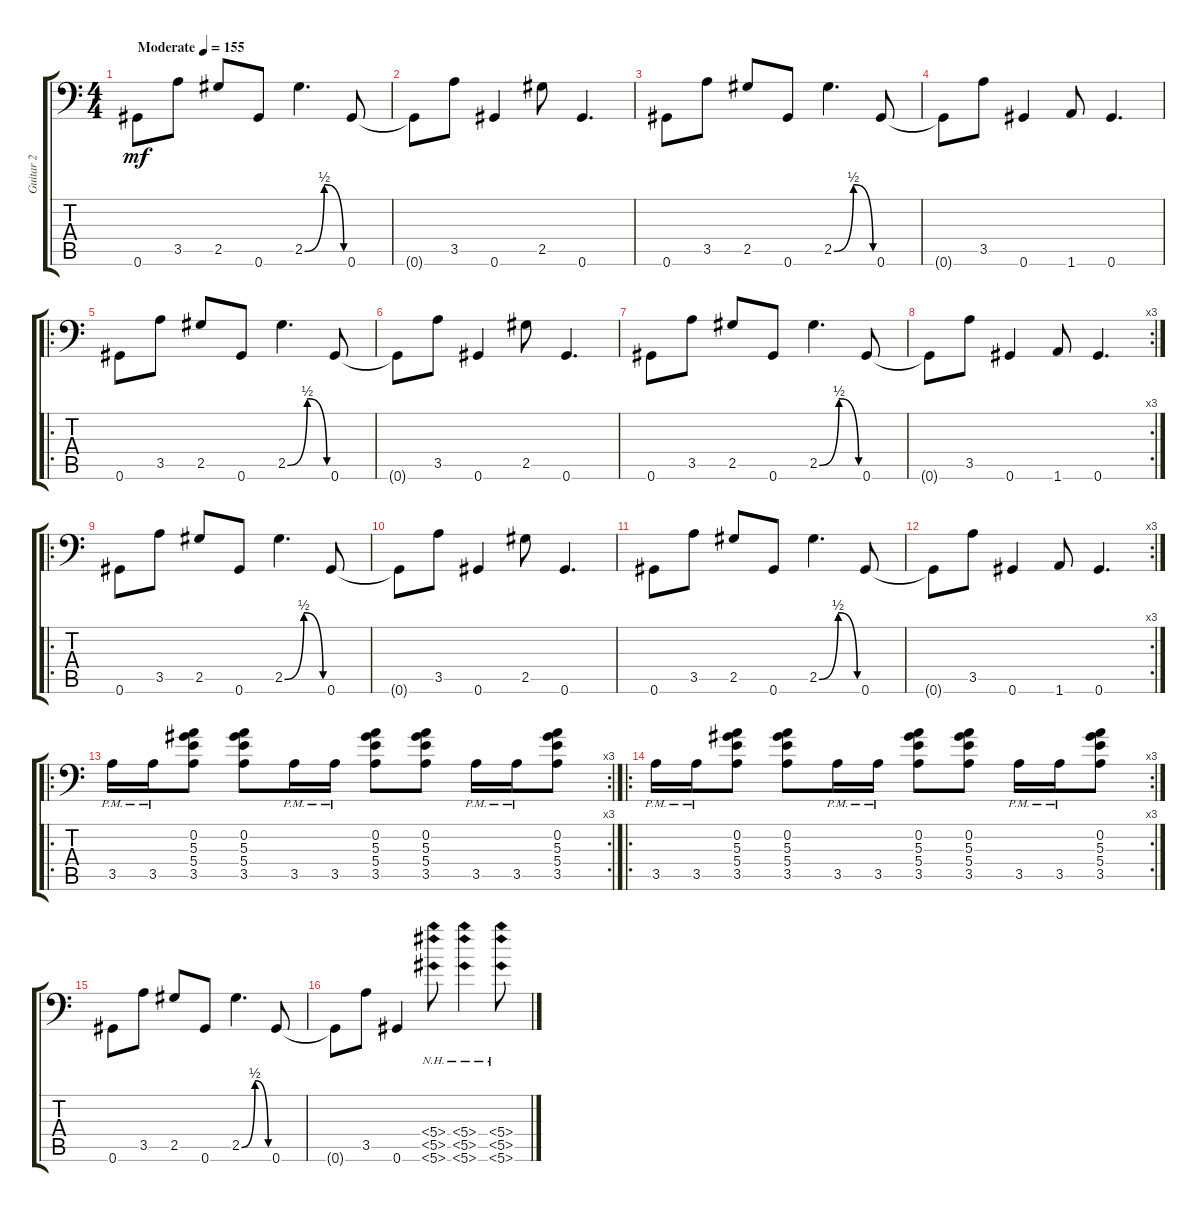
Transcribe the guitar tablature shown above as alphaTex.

\track ("Guitar 2" "Guitar 2") {instrument distortionguitar}
\staff {score tabs}
\tuning (Db4 Ab3 E3 B2 Gb2 Ab1) {hide}
\ts (4 4)
\tempo (155 "Moderate")
\clef f4
\ks c
0.6.8{dy mf instrument distortionguitar} 3.5.8 2.5.8 0.6.8 2.5{be (custom 0 0 30 2 30 2 60 0 60 0)}.4{d} 0.6.8 |
0.6{t}.8 3.5.8 0.6.4 2.5.8 0.6.4{d} |
0.6.8 3.5.8 2.5.8 0.6.8 2.5{be (custom 0 0 30 2 30 2 60 0 60 0)}.4{d} 0.6.8 |
0.6{t}.8 3.5.8 0.6.4 1.6.8 0.6.4{d} |
\ro
0.6.8 3.5.8 2.5.8 0.6.8 2.5{be (custom 0 0 30 2 30 2 60 0 60 0)}.4{d} 0.6.8 |
0.6{t}.8 3.5.8 0.6.4 2.5.8 0.6.4{d} |
0.6.8 3.5.8 2.5.8 0.6.8 2.5{be (custom 0 0 30 2 30 2 60 0 60 0)}.4{d} 0.6.8 |
\rc 3
0.6{t}.8 3.5.8 0.6.4 1.6.8 0.6.4{d} |
\ro
0.6.8 3.5.8 2.5.8 0.6.8 2.5{be (custom 0 0 30 2 30 2 60 0 60 0)}.4{d} 0.6.8 |
0.6{t}.8 3.5.8 0.6.4 2.5.8 0.6.4{d} |
0.6.8 3.5.8 2.5.8 0.6.8 2.5{be (custom 0 0 30 2 30 2 60 0 60 0)}.4{d} 0.6.8 |
\rc 3
0.6{t}.8 3.5.8 0.6.4 1.6.8 0.6.4{d} |
\ro
\rc 3
3.5{pm}.16 3.5{pm}.16 (0.2 5.3 5.4 3.5).8 (0.2 5.3 5.4 3.5).8 3.5{pm}.16 3.5{pm}.16 (0.2 5.3 5.4 3.5).8 (0.2 5.3 5.4 3.5).8 3.5{pm}.16 3.5{pm}.16 (0.2 5.3 5.4 3.5).8 |
\ro
\rc 3
3.5{pm}.16 3.5{pm}.16 (0.2 5.3 5.4 3.5).8 (0.2 5.3 5.4 3.5).8 3.5{pm}.16 3.5{pm}.16 (0.2 5.3 5.4 3.5).8 (0.2 5.3 5.4 3.5).8 3.5{pm}.16 3.5{pm}.16 (0.2 5.3 5.4 3.5).8 |
0.6.8 3.5.8 2.5.8 0.6.8 2.5{be (custom 0 0 30 2 30 2 60 0 60 0)}.4{d} 0.6.8 |
0.6{t}.8 3.5.8 0.6.4 (5.4{nh} 5.5{nh} 5.6{nh}).8 (5.4{nh} 5.5{nh} 5.6{nh}).4 (5.4{nh} 5.5{nh} 5.6{nh}).8
